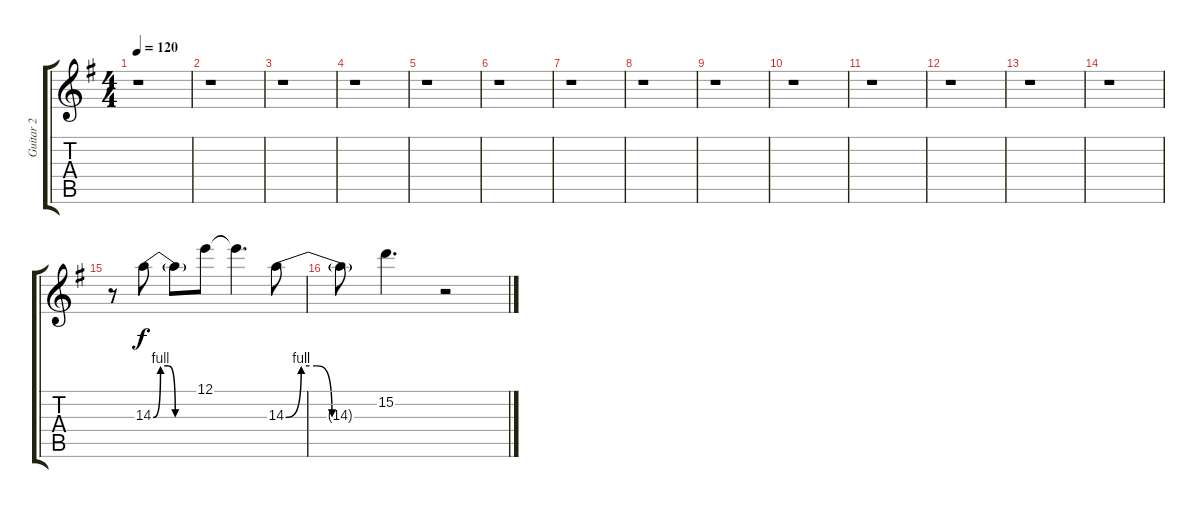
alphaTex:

\track ("Guitar 2" "Guitar 2") {instrument distortionguitar}
\staff {score tabs}
\tuning (E4 B3 G3 D3 A2 E2) {hide}
\ts (4 4)
\tempo 120
\clef g2
\ks g
r.1{dy f} |
r.1 |
r.1 |
r.1 |
r.1 |
r.1 |
r.1 |
r.1 |
r.1 |
r.1 |
r.1 |
r.1 |
r.1 |
r.1 |
r.8 14.3{be (custom 0 0 10 4 20 4 30 0 60 0)}.8 14.3{t}.8 12.1.8 12.1{t}.4{d} 14.3{be (custom 0 0 10 4 20 4 30 0 60 0)}.8 |
14.3{t}.8 15.2.4{d} r.2
